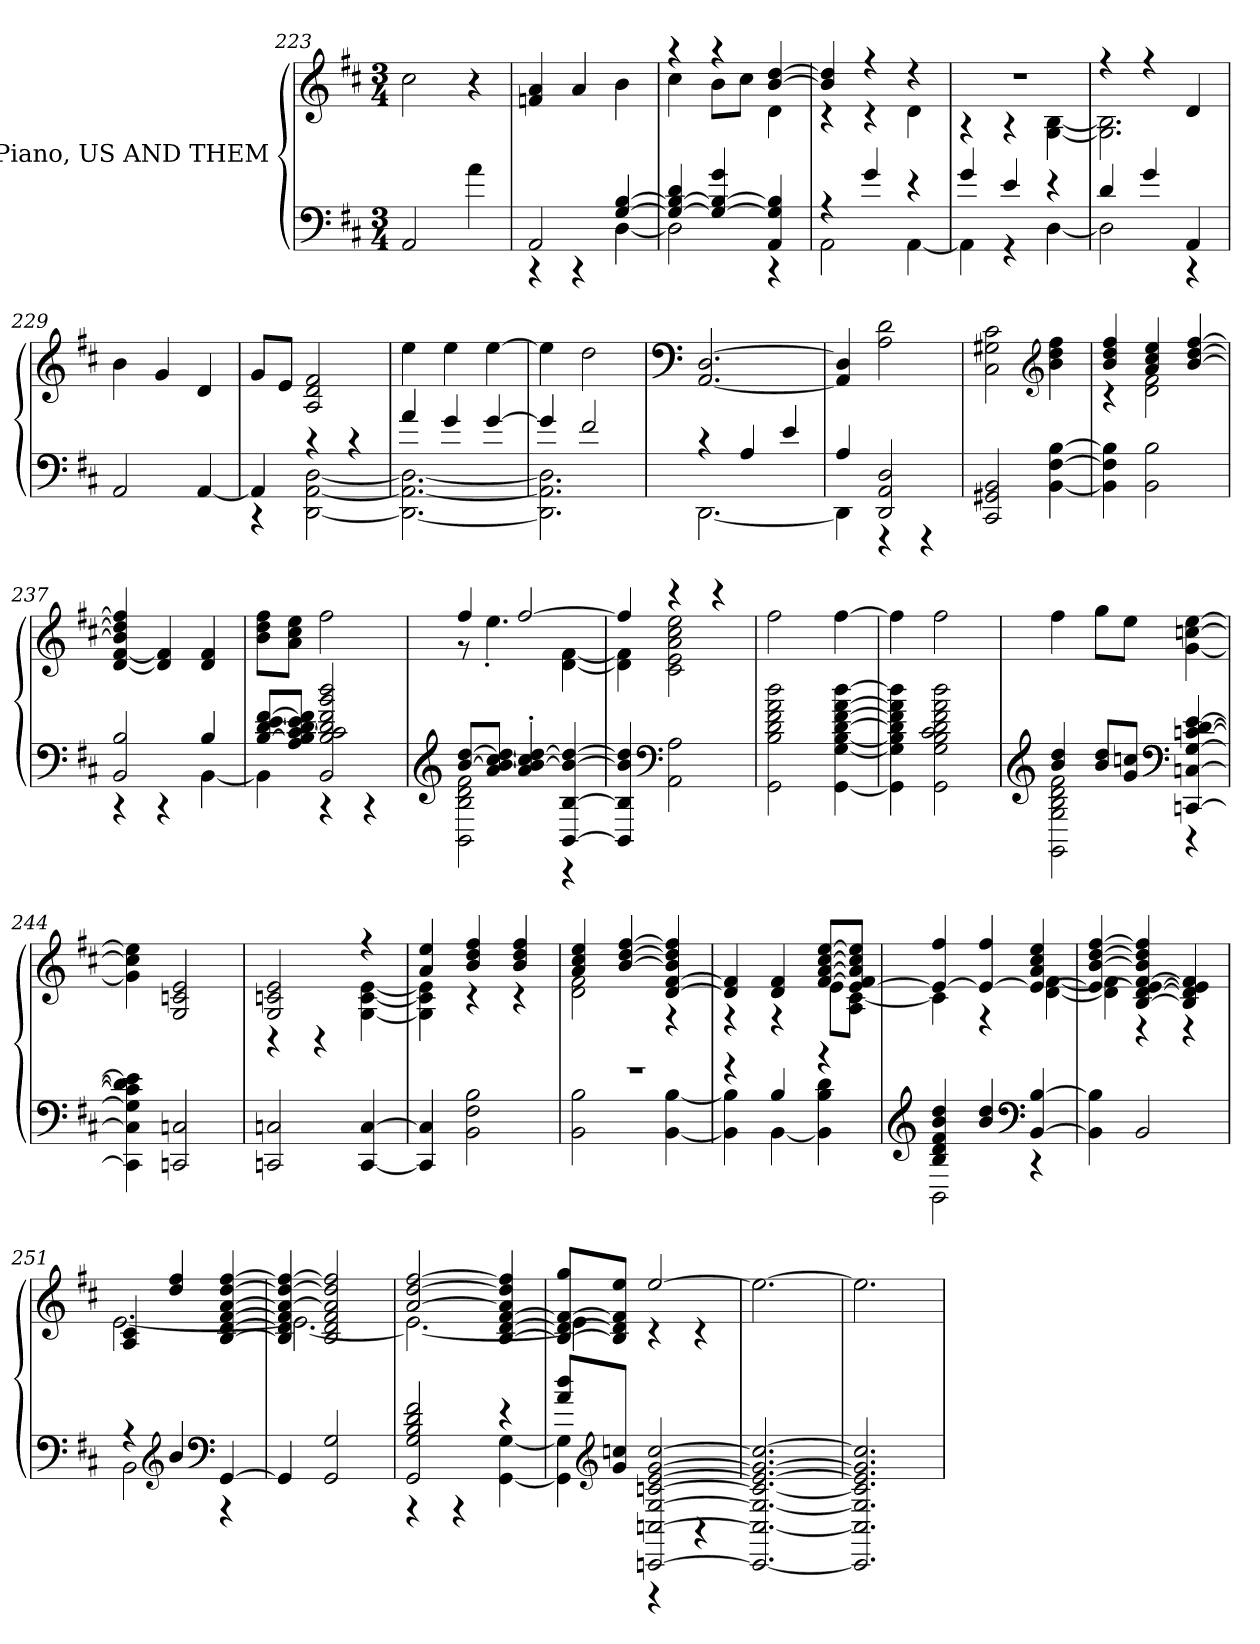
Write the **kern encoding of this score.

**kern	**kern
*part1	*part1
*staff2	*staff1
*I"Piano, US AND THEM	*
*clefF4	*clefG2
*k[f#c#]	*k[f#c#]
*M3/4	*M3/4
=223	=223
2AA/	2cc#\
4a\	4r
=224	=224
*^	*
2AA/	4r	4fn/ 4a/
.	4r	4a/
[4G/ [4B/	[4D\	4b\
=225	=225	=225
*	*	*^
4G/_ 4B/_ 4d/	2D\]	4r	4cc#\
4G/_ 4B/_ 4g/	.	4r	8b\L
.	.	.	8cc#\J
4AA/ 4G/] 4B/]	4r	[4b/ [4dd/	4d\
=226	=226	=226	=226
4r	2AA\	4b/] 4dd/]	4r
4g/	.	4r	4r
4r	[4AA\	4r	4d\
=227	=227	=227	=227
4g/	4AA\]	2.r	4r
4e/	4r	.	4r
4r	[4D\	.	[4G\ [4B\
=228	=228	=228	=228
4d/	2D\]	4r	2.G\] 2.B\]
4g/	.	4r	.
4AA/	4r	4d/	.
*v	*v	*	*
*	*v	*v
!!LO:LB:g=z
=229	=229
2AA/	4b\
.	4g/
[4AA/	4d/
=230	=230
*^	*
4AA/]	4r	8g/L
.	.	8e/J
4r	[2DD\ [2AA\ [2D\	2A/ 2d/ 2f#/
4r	.	.
=231	=231	=231
4a/	2.DD\_ 2.AA\_ 2.D\_	4ee\
4g/	.	4ee\
[4g/	.	[4ee\
=232	=232	=232
4g/]	2.DD\] 2.AA\] 2.D\]	4ee\]
2f#/	.	2dd\
=233	=233	=233
*	*	*clefF4
4r	[2.DD\	[2.AA/ [2.D/
4A/	.	.
4e/	.	.
=234	=234	=234
4A/	4DD\]	4AA/] 4D/]
2DD/ 2AA/ 2D/	4r	2A\ 2d\
.	4r	.
*v	*v	*
=235	=235
2CC#/ 2GG#X/ 2BB/	2C#\ 2G#X\ 2c#\
*	*clefG2
[4BB\ [4F#\ [4B\	4b\ 4dd\ 4ff#\
=236	=236
*	*^
4BB\] 4F#\] 4B\]	4b/ 4dd/ 4ff#/	4r
2BB\ 2B\	4a/ 4cc#/ 4ee/	2d\ 2f#\
.	[4b/ [4dd/ [4ff#/	.
*	*v	*v
=237	=237
*^	*
2BB/ 2B/	4r	[4d/ [4f#/ 4b/] 4dd/] 4ff#/]
.	4r	4d/] 4f#/]
4B/	[4BB\	4d/ 4f#/
!!LO:LB:g=z
=238	=238	=238
[8B/ [8d/ 8e/ [8f#/L	4BB\]	8b\ 8dd\ 8ff#\L
8A/ 8B/] [8c#/ 8d/] 8e/ 8f#/]J	.	8a\ 8cc#\ 8ee\J
2BB/ 2B/ 2c#/] 2d/ 2f#/ 2b/ 2dd/	4r	2ff#\
.	4r	.
=239	=239	=239
*clefG2	*	*
*	*	*^
[8b/ [8dd/L	2BB\ 2B\ 2d\ 2f#\	4ff#/	8r
[8a/ 8b/] [8cc#/ 8dd/]J	.	.	4.ee'\
4a/]' [4b/' 4cc#/]' [4dd/'	.	[2ff#/	.
[4BB/ [4B/ 4b/_ 4dd/_	4r	.	[4d\ [4f#\
*v	*v	*	*
=240	=240	=240
4BB/] 4B/] 4b/] 4dd/]	4ff#/]	4d\] 4f#\]
*clefF4	*	*
2AA\ 2A\	4r	2c#\ 2e\ 2a\ 2cc#\ 2ee\
.	4r	.
*	*v	*v
=241	=241
2GG\ 2B\ 2d\ 2f#\ 2a\ 2dd\	2ff#\
[4GG\ [4G\ [4B\ [4d\ [4f#\ [4a\ [4dd\	[4ff#\
=242	=242
4GG\] 4G\] 4B\] 4d\] 4f#\] 4a\] 4dd\]	4ff#\]
2GG\ 2G\ 2B\ 2c#\ 2d\ 2f#\ 2a\ 2dd\	2ff#\
=243	=243
*clefG2	*
*^	*
4b/ 4dd/	2GG\ 2G\ 2B\ 2d\ 2f#\	4ff#\
8b/ 8dd/L	.	8gg\L
8g/ 8ccn/J	.	8ee\J
*clefF4	*	*
[4CCn/ [4Cn/ [4G/ [4cn/ [4d/ [4e/	4r	[4g\ [4ccn\ [4ee\
*v	*v	*
!!LO:LB:g=z
=244	=244
4CC\] 4C\] 4G\] 4c\] 4d\] 4e\]	4g\] 4cc\] 4ee\]
2CCn/ 2Cn/	2G/ 2cn/ 2e/
=245	=245
*	*^
2CCn/ 2Cn/	2G/ 2cn/ 2e/	4r
.	.	4r
[4CC/ [4C/	4r	[4G\ [4c\ [4e\
=246	=246	=246
4CC/] 4C/]	4a/ 4ee/	4G\] 4c\] 4e\]
2BB\ 2F#\ 2B\	4b/ 4dd/ 4ff#/	4r
.	4b/ 4dd/ 4ff#/	4r
=247	=247	=247
*^	*	*
2.r	2BB\ 2B\	4a/ 4cc#/ 4ee/	2d\ 2f#\
.	.	[4b/ [4dd/ [4ff#/	.
.	[4BB\ [4B\	[4d/ [4f#/ 4b/] 4dd/] 4ff#/]	4r
=248	=248	=248	=248
4r	4BB\] 4B\]	4d/] 4f#/]	4r
4B/	[4BB\	4d/ 4f#/	4r
4r	4BB\] 4B\ 4d\	[8f#/ [8a/ [8cc#/ [8ee/L	8e\L
.	.	[8e/ 8f#/] 8a/] 8cc#/] 8ee/]J	8A\ [8c#\J
=249	=249	=249	=249
*clefG2	*	*	*
4B/ 4d/ 4f#/ 4b/ 4dd/	2BB\	4e/_ 4ff#/	4c#\]
4b/ 4dd/	.	4e/_ 4ff#/	4r
*clefF4	*	*	*
[4BB/ [4B/	4r	4e/_ 4a/ 4cc#/ 4ee/	[4d\ [4f#\
*v	*v	*	*
=250	=250	=250
4BB\] 4B\]	4e/_ [4b/ [4dd/ [4ff#/	4d\] 4f#\]
2BB/	[4B/ [4d/ 4e/_ [4f#/ 4b/] 4dd/] 4ff#/]	4r
.	4B/] 4d/] 4e/] 4f#/]	4r
!!LO:PB:g=z	!!
=251	=251	=251
*^	*	*
4r	2BB\	4A/ 4c#/	[2.e\
*clefG2	*	*	*
4b/	.	4dd/ 4ff#/	.
*clefF4	*	*	*
[4GG/	4r	[4B/ [4d/ [4f#/ [4a/ [4dd/ [4ff#/	.
*v	*v	*	*
=252	=252	=252
4GG/]	4B/] 4d/] 4f#/] 4a/_ 4dd/_ 4ff#/_	2.e\_
2GG/ 2G/	2B/ 2d/ 2f#/ 2a/] 2dd/] 2ff#/]	.
=253	=253	=253
*^	*	*
2GG/ 2G/ 2B/ 2d/ 2f#/	4r	[2a/ [2dd/ [2ff#/	2.e\_
.	4r	.	.
4r	[4GG\ [4G\	[4B/ [4d/ [4f#/ 4a/] 4dd/] 4ff#/]	.
=254	=254	=254	=254
8a/ 8dd/L	4GG\] 4G\]	8B/_ 8d/_ 8f#/_ 8gg/L	4e\]
*clefG2	*	*	*
8g/ 8ccn/J	.	8B/] 8d/] 8f#/] 8ee/J	.
[2CCn/ [2Cn/ [2G/ [2cn/ [2e/ [2g/ [2cc/	4r	[2ee/	4r
.	4r	.	4r
*v	*v	*	*
*	*v	*v
=255	=255
2.CC/_ 2.C/_ 2.G/_ 2.c/_ 2.e/_ 2.g/_ 2.cc/_	2.ee\_
=256	=256
2.CC/] 2.C/] 2.G/] 2.c/] 2.e/] 2.g/] 2.cc/]	2.ee\]
=	=
*-	*-
